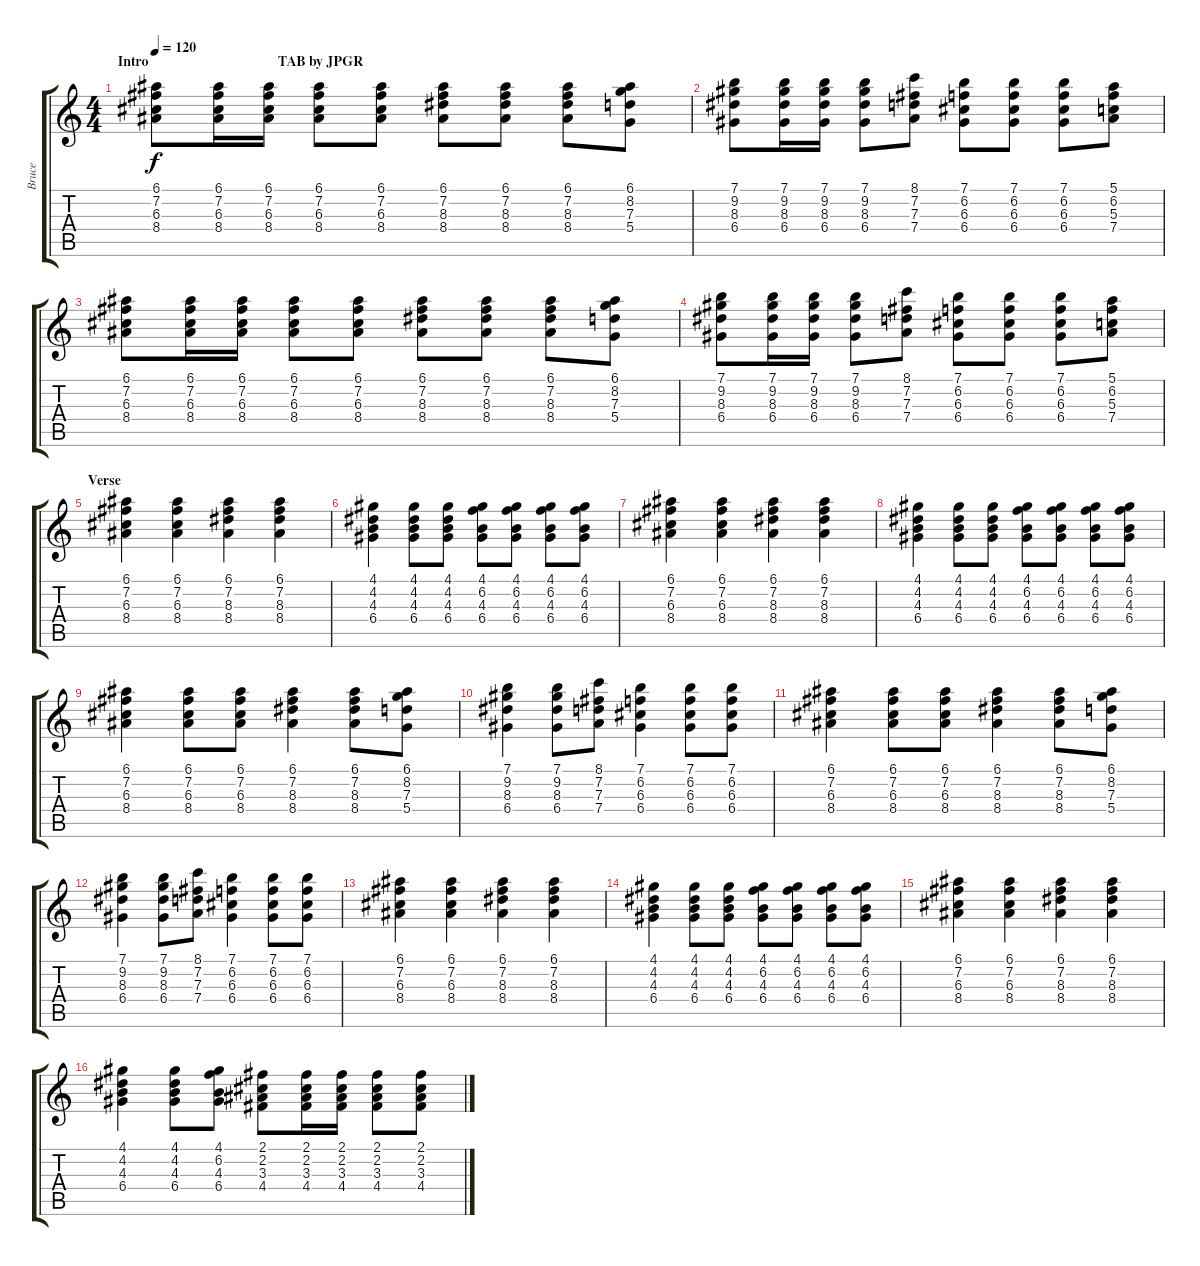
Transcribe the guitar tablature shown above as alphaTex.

\track ("Bruce" "Bruce") {instrument electricguitarjazz}
\staff {score tabs}
\tuning (E4 B3 G3 D3 A2 E2) {hide}
\ts (4 4)
\section ("" "Intro                                     TAB by JPGR")
\tempo 120
\clef g2
\ks c
(6.1 7.2 6.3 8.4).8{dy f instrument electricguitarjazz} (6.1 7.2 6.3 8.4).16 (6.1 7.2 6.3 8.4).16 (6.1 7.2 6.3 8.4).8 (6.1 7.2 6.3 8.4).8 (6.1 7.2 8.3 8.4).8 (6.1 7.2 8.3 8.4).8 (6.1 7.2 8.3 8.4).8 (6.1 8.2 7.3 5.4).8 |
(7.1 9.2 8.3 6.4).8 (7.1 9.2 8.3 6.4).16 (7.1 9.2 8.3 6.4).16 (7.1 9.2 8.3 6.4).8 (8.1 7.2 7.3 7.4).8 (7.1 6.2 6.3 6.4).8 (7.1 6.2 6.3 6.4).8 (7.1 6.2 6.3 6.4).8 (5.1 6.2 5.3 7.4).8 |
(6.1 7.2 6.3 8.4).8 (6.1 7.2 6.3 8.4).16 (6.1 7.2 6.3 8.4).16 (6.1 7.2 6.3 8.4).8 (6.1 7.2 6.3 8.4).8 (6.1 7.2 8.3 8.4).8 (6.1 7.2 8.3 8.4).8 (6.1 7.2 8.3 8.4).8 (6.1 8.2 7.3 5.4).8 |
(7.1 9.2 8.3 6.4).8 (7.1 9.2 8.3 6.4).16 (7.1 9.2 8.3 6.4).16 (7.1 9.2 8.3 6.4).8 (8.1 7.2 7.3 7.4).8 (7.1 6.2 6.3 6.4).8 (7.1 6.2 6.3 6.4).8 (7.1 6.2 6.3 6.4).8 (5.1 6.2 5.3 7.4).8 |
\section ("" "Verse")
(6.1 7.2 6.3 8.4).4 (6.1 7.2 6.3 8.4).4 (6.1 7.2 8.3 8.4).4 (6.1 7.2 8.3 8.4).4 |
(4.1 4.2 4.3 6.4).4 (4.1 4.2 4.3 6.4).8 (4.1 4.2 4.3 6.4).8 (4.1 6.2 4.3 6.4).8 (4.1 6.2 4.3 6.4).8 (4.1 6.2 4.3 6.4).8 (4.1 6.2 4.3 6.4).8 |
(6.1 7.2 6.3 8.4).4 (6.1 7.2 6.3 8.4).4 (6.1 7.2 8.3 8.4).4 (6.1 7.2 8.3 8.4).4 |
(4.1 4.2 4.3 6.4).4 (4.1 4.2 4.3 6.4).8 (4.1 4.2 4.3 6.4).8 (4.1 6.2 4.3 6.4).8 (4.1 6.2 4.3 6.4).8 (4.1 6.2 4.3 6.4).8 (4.1 6.2 4.3 6.4).8 |
(6.1 7.2 6.3 8.4).4 (6.1 7.2 6.3 8.4).8 (6.1 7.2 6.3 8.4).8 (6.1 7.2 8.3 8.4).4 (6.1 7.2 8.3 8.4).8 (6.1 8.2 7.3 5.4).8 |
(7.1 9.2 8.3 6.4).4 (7.1 9.2 8.3 6.4).8 (8.1 7.2 7.3 7.4).8 (7.1 6.2 6.3 6.4).4 (7.1 6.2 6.3 6.4).8 (7.1 6.2 6.3 6.4).8 |
(6.1 7.2 6.3 8.4).4 (6.1 7.2 6.3 8.4).8 (6.1 7.2 6.3 8.4).8 (6.1 7.2 8.3 8.4).4 (6.1 7.2 8.3 8.4).8 (6.1 8.2 7.3 5.4).8 |
(7.1 9.2 8.3 6.4).4 (7.1 9.2 8.3 6.4).8 (8.1 7.2 7.3 7.4).8 (7.1 6.2 6.3 6.4).4 (7.1 6.2 6.3 6.4).8 (7.1 6.2 6.3 6.4).8 |
(6.1 7.2 6.3 8.4).4 (6.1 7.2 6.3 8.4).4 (6.1 7.2 8.3 8.4).4 (6.1 7.2 8.3 8.4).4 |
(4.1 4.2 4.3 6.4).4 (4.1 4.2 4.3 6.4).8 (4.1 4.2 4.3 6.4).8 (4.1 6.2 4.3 6.4).8 (4.1 6.2 4.3 6.4).8 (4.1 6.2 4.3 6.4).8 (4.1 6.2 4.3 6.4).8 |
(6.1 7.2 6.3 8.4).4 (6.1 7.2 6.3 8.4).4 (6.1 7.2 8.3 8.4).4 (6.1 7.2 8.3 8.4).4 |
(4.1 4.2 4.3 6.4).4 (4.1 4.2 4.3 6.4).8 (4.1 6.2 4.3 6.4).8 (2.1 2.2 3.3 4.4).8 (2.1 2.2 3.3 4.4).16 (2.1 2.2 3.3 4.4).16 (2.1 2.2 3.3 4.4).8 (2.1 2.2 3.3 4.4).8
